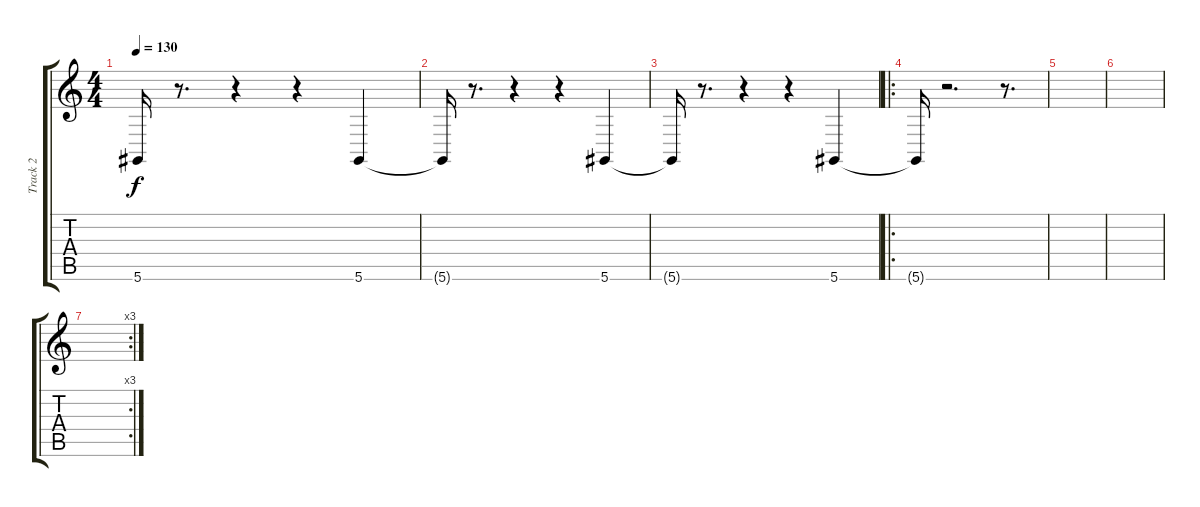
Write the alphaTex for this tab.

\track ("Track 2" "Track 2") {instrument electricpiano1}
\staff {score tabs}
\tuning (Eb4 Bb3 Gb3 Db3 Ab2 Eb2) {hide}
\ts (4 4)
\tempo 130
\clef g2
\ks c
5.6{t}.16{dy f} r.8{d} r.4 r.4 5.6.4{volume 16 instrument reversecymbal} |
5.6{t}.16 r.8{d} r.4 r.4 5.6.4{volume 16 instrument reversecymbal} |
5.6{t}.16 r.8{d} r.4 r.4 5.6.4{volume 16 instrument reversecymbal} |
\ro
5.6{t}.16 r.2{d} r.8{d} |
|
|
\rc 3
